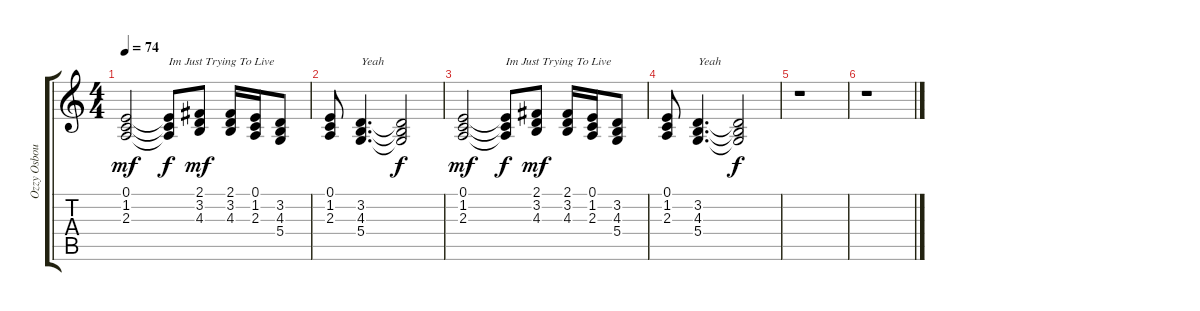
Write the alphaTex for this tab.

\track ("Ozzy Osbourne" "Ozzy Osbou") {instrument harmonica}
\staff {score tabs}
\tuning (E4 B3 G3 D3 A2 E2) {hide}
\ts (4 4)
\tempo 74
\clef g2
\ks c
(0.1 1.2 2.3).2{dy mf volume 16 instrument harmonica} (0.1{t} 1.2{t} 2.3{t}).8{txt "Im Just Trying To Live" dy f} (2.1 3.2 4.3).8{dy mf} (2.1 3.2 4.3).16 (0.1 1.2 2.3).16 (3.2 4.3 5.4).8 |
(0.1 1.2 2.3).8 (3.2 4.3 5.4).4{d txt "Yeah" volume 0} (3.2{t} 4.3{t} 5.4{t}).2{dy f} |
(0.1 1.2 2.3).2{dy mf volume 16 instrument harmonica} (0.1{t} 1.2{t} 2.3{t}).8{txt "Im Just Trying To Live" dy f} (2.1 3.2 4.3).8{dy mf} (2.1 3.2 4.3).16 (0.1 1.2 2.3).16 (3.2 4.3 5.4).8 |
(0.1 1.2 2.3).8 (3.2 4.3 5.4).4{d txt "Yeah" volume 0} (3.2{t} 4.3{t} 5.4{t}).2{dy f} |
r.1 |
r.1
